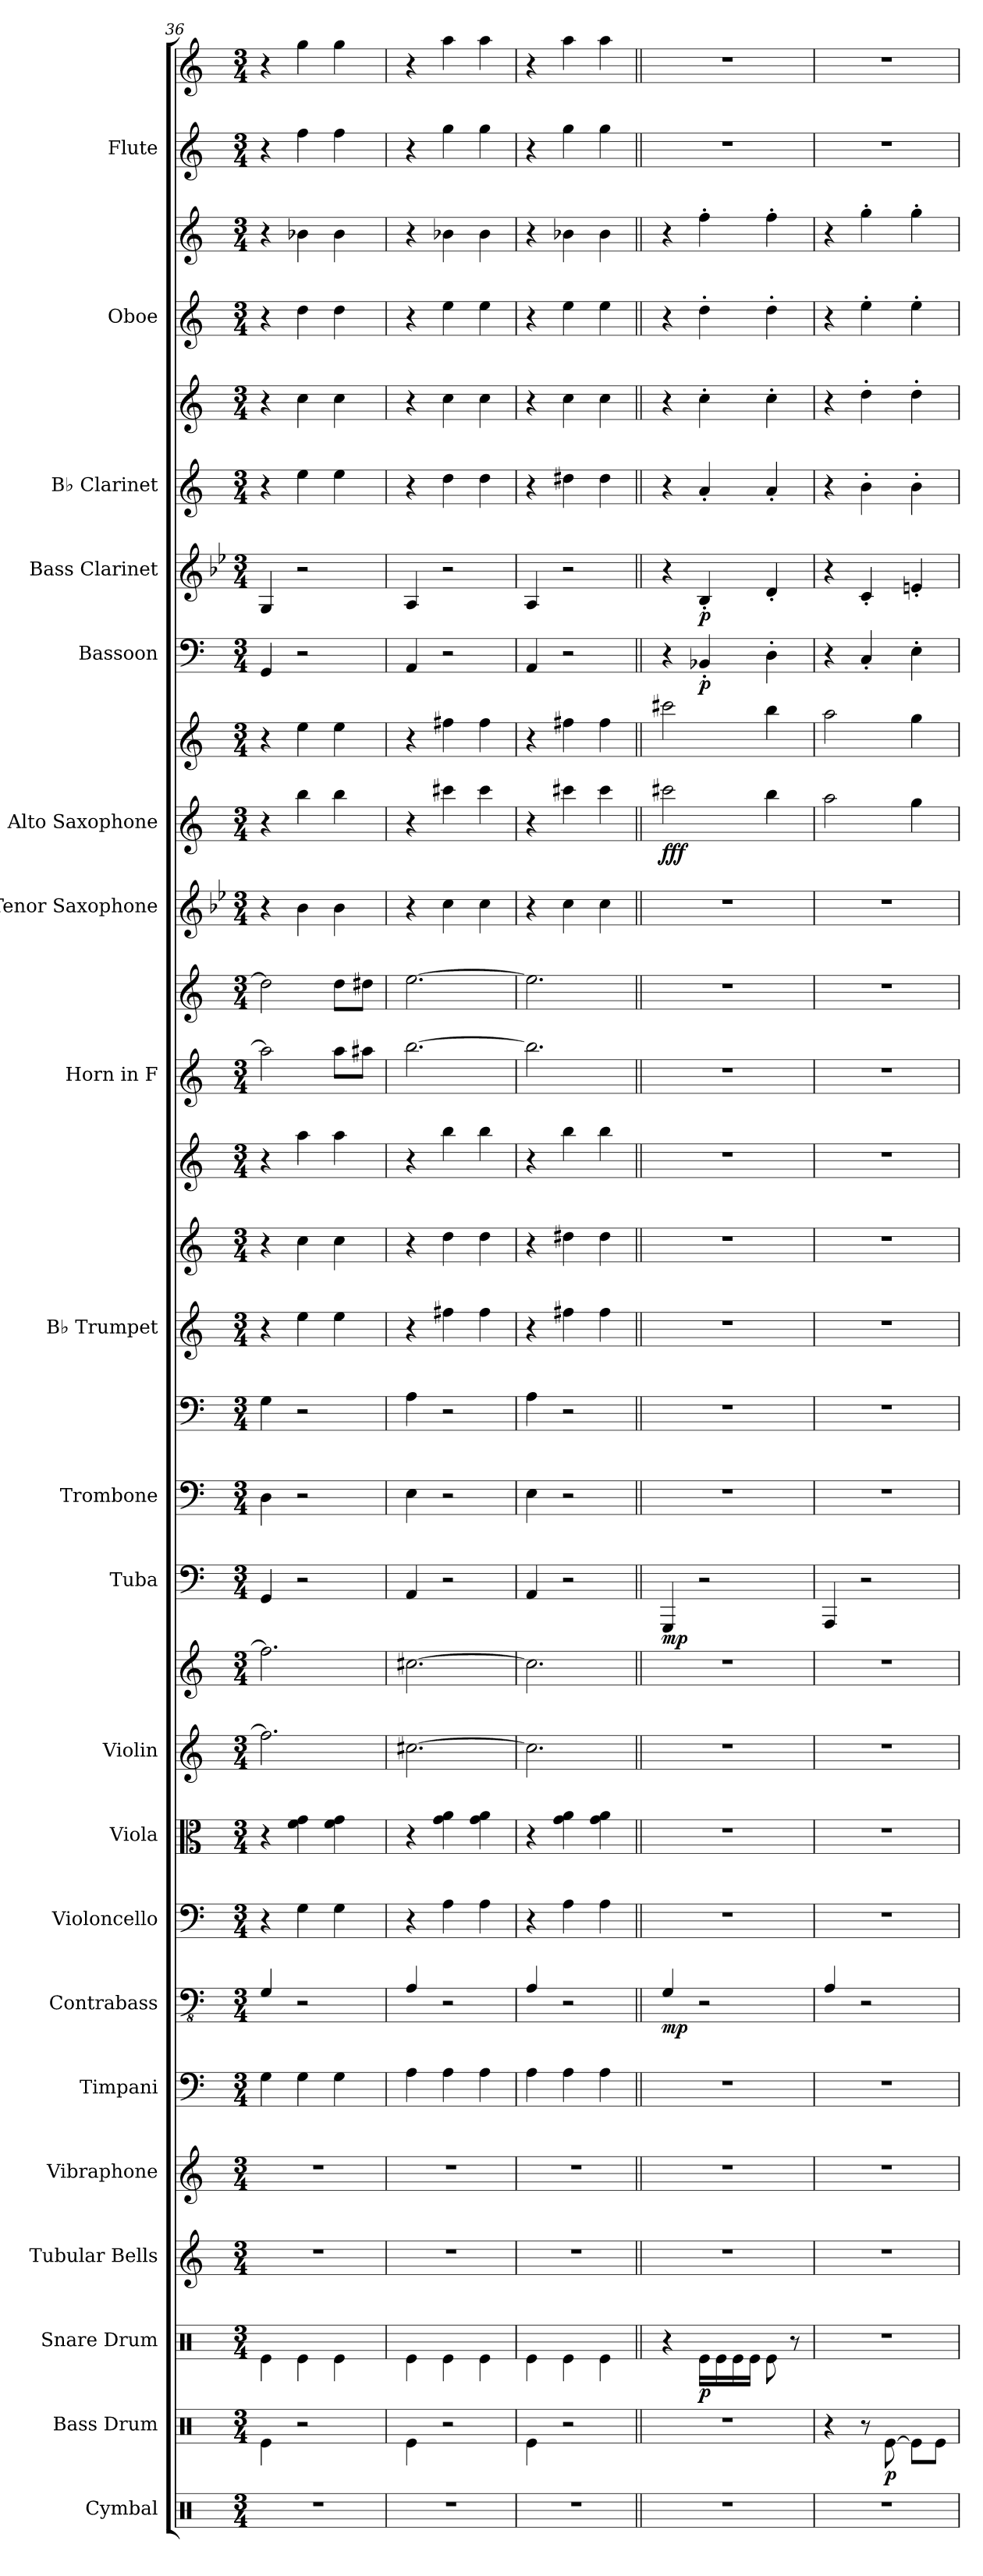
**kern	**kern	**dynam	**kern	**dynam	**kern	**kern	**kern	**kern	**dynam	**kern	**kern	**kern	**kern	**kern	**dynam	**kern	**kern	**kern	**kern	**kern	**kern	**kern	**kern	**kern	**kern	**dynam	**kern	**dynam	**kern	**dynam	**kern	**kern	**dynam	**kern	**kern	**dynam	**kern	**kern
*part21	*part20	*part20	*part19	*part19	*part18	*part17	*part16	*part15	*part15	*part14	*part13	*part12	*part12	*part11	*part11	*part10	*part10	*part9	*part9	*part9	*part8	*part8	*part7	*part6	*part6	*part6	*part5	*part5	*part4	*part4	*part3	*part3	*part3	*part2	*part2	*part2	*part1	*part1
*staff30	*staff29	*staff29	*staff28	*staff28	*staff27	*staff26	*staff25	*staff24	*staff24	*staff23	*staff22	*staff21	*staff20	*staff19	*staff19	*staff18	*staff17	*staff16	*staff15	*staff14	*staff13	*staff12	*staff11	*staff10	*staff9	*staff9/10	*staff8	*staff8	*staff7	*staff7	*staff6	*staff5	*staff5/6	*staff4	*staff3	*staff3/4	*staff2	*staff1
*I"Cymbal	*I"Bass Drum	*	*I"Snare Drum	*	*I"Tubular Bells	*I"Vibraphone	*I"Timpani	*I"Contrabass	*	*I"Violoncello	*I"Viola	*I"Violin	*	*I"Tuba	*	*I"Trombone	*	*I"B♭ Trumpet	*	*	*I"Horn in F	*	*I"Tenor Saxophone	*I"Alto Saxophone	*	*	*I"Bassoon	*	*I"Bass Clarinet	*	*I"B♭ Clarinet	*	*	*I"Oboe	*	*	*I"Flute	*
*I'Cym.	*I'B. Dr.	*	*I'Sn. Dr.	*	*I'Tu. Be.	*I'Vib.	*I'Timp.	*I'Cb.	*	*I'Vc.	*I'Vla.	*I'Vln.	*	*I'Tba.	*	*I'Tbn.	*	*I'B♭ Tpt.	*	*	*	*	*I'T. Sax.	*I'A. Sax.	*	*	*I'Bsn.	*	*I'B. Cl.	*	*I'B♭ Cl.	*	*	*I'Ob.	*	*	*I'Fl.	*
*clefX	*clefX	*	*clefX	*	*clefG2	*clefG2	*clefF4	*clefFv4	*	*clefF4	*clefC3	*clefG2	*clefG2	*clefF4	*	*clefF4	*clefF4	*clefG2	*clefG2	*clefG2	*clefG2	*clefG2	*clefG2	*clefG2	*clefG2	*	*clefF4	*	*clefG2	*	*clefG2	*clefG2	*	*clefG2	*clefG2	*	*clefG2	*clefG2
*	*	*	*	*	*	*	*	*ITrd7c12	*	*	*	*	*	*	*	*	*	*ITrd1c2	*ITrd1c2	*ITrd1c2	*ITrd4c7	*ITrd4c7	*ITrd8c14	*ITrd5c9	*ITrd5c9	*	*	*	*ITrd8c14	*	*ITrd1c2	*ITrd1c2	*	*	*	*	*	*
*k[]	*k[]	*	*k[]	*	*k[]	*k[]	*k[]	*k[]	*	*k[]	*k[]	*k[]	*k[]	*k[]	*	*k[]	*k[]	*k[b-e-]	*k[b-e-]	*k[b-e-]	*k[b-]	*k[b-]	*k[b-e-]	*k[b-e-a-]	*k[b-e-a-]	*	*k[]	*	*k[b-e-]	*	*k[b-e-]	*k[b-e-]	*	*k[]	*k[]	*	*k[]	*k[]
*M3/4	*M3/4	*	*M3/4	*	*M3/4	*M3/4	*M3/4	*M3/4	*	*M3/4	*M3/4	*M3/4	*M3/4	*M3/4	*	*M3/4	*M3/4	*M3/4	*M3/4	*M3/4	*M3/4	*M3/4	*M3/4	*M3/4	*M3/4	*	*M3/4	*	*M3/4	*	*M3/4	*M3/4	*	*M3/4	*M3/4	*	*M3/4	*M3/4
=36	=36	=36	=36	=36	=36	=36	=36	=36	=36	=36	=36	=36	=36	=36	=36	=36	=36	=36	=36	=36	=36	=36	=36	=36	=36	=36	=36	=36	=36	=36	=36	=36	=36	=36	=36	=36	=36	=36
2.r	4Re\	.	4Re\	.	2.r	2.r	4G\	4GGG/	.	4r	4r	2.ff\]	2.ff\]	4GG/	.	4D\	4G\	4r	4r	4r	2dd\]	2g\]	4r	4r	4r	.	4GG/	.	4GG/	.	4r	4r	.	4r	4r	.	4r	4r
.	2r	.	4Re\	.	.	.	4G\	2r	.	4G\	4f\ 4g\	.	.	2r	.	2r	2r	4dd\	4b-\	4gg\	.	.	4B-\	4dd\	4g\	.	2r	.	2r	.	4dd\	4b-\	.	4dd\	4b-X\	.	4ff\	4gg\
.	.	.	4Re\	.	.	.	4G\	.	.	4G\	4f\ 4g\	.	.	.	.	.	.	4dd\	4b-\	4gg\	8dd\L	8g\L	4B-\	4dd\	4g\	.	.	.	.	.	4dd\	4b-\	.	4dd\	4b-\	.	4ff\	4gg\
.	.	.	.	.	.	.	.	.	.	.	.	.	.	.	.	.	.	.	.	.	8dd#X\J	8g#X\J	.	.	.	.	.	.	.	.	.	.	.	.	.	.	.	.
=37	=37	=37	=37	=37	=37	=37	=37	=37	=37	=37	=37	=37	=37	=37	=37	=37	=37	=37	=37	=37	=37	=37	=37	=37	=37	=37	=37	=37	=37	=37	=37	=37	=37	=37	=37	=37	=37	=37
2.r	4Re\	.	4Re\	.	2.r	2.r	4A\	4AAA/	.	4r	4r	[2.cc#X\	[2.cc#X\	4AA/	.	4E\	4A\	4r	4r	4r	[2.ee\	[2.a\	4r	4r	4r	.	4AA/	.	4AA/	.	4r	4r	.	4r	4r	.	4r	4r
.	2r	.	4Re\	.	.	.	4A\	2r	.	4A\	4g\ 4a\	.	.	2r	.	2r	2r	4een\	4cc\	4aa\	.	.	4c\	4een\	4an\	.	2r	.	2r	.	4cc\	4b-\	.	4ee\	4b-X\	.	4gg\	4aa\
.	.	.	4Re\	.	.	.	4A\	.	.	4A\	4g\ 4a\	.	.	.	.	.	.	4ee\	4cc\	4aa\	.	.	4c\	4ee\	4a\	.	.	.	.	.	4cc\	4b-\	.	4ee\	4b-\	.	4gg\	4aa\
=38	=38	=38	=38	=38	=38	=38	=38	=38	=38	=38	=38	=38	=38	=38	=38	=38	=38	=38	=38	=38	=38	=38	=38	=38	=38	=38	=38	=38	=38	=38	=38	=38	=38	=38	=38	=38	=38	=38
2.r	4Re\	.	4Re\	.	2.r	2.r	4A\	4AAA/	.	4r	4r	2.cc#\]	2.cc#\]	4AA/	.	4E\	4A\	4r	4r	4r	2.ee\]	2.a\]	4r	4r	4r	.	4AA/	.	4AA/	.	4r	4r	.	4r	4r	.	4r	4r
.	2r	.	4Re\	.	.	.	4A\	2r	.	4A\	4g\ 4a\	.	.	2r	.	2r	2r	4een\	4cc#X\	4aa\	.	.	4c\	4een\	4an\	.	2r	.	2r	.	4cc#X\	4b-\	.	4ee\	4b-X\	.	4gg\	4aa\
.	.	.	4Re\	.	.	.	4A\	.	.	4A\	4g\ 4a\	.	.	.	.	.	.	4ee\	4cc#\	4aa\	.	.	4c\	4ee\	4a\	.	.	.	.	.	4cc#\	4b-\	.	4ee\	4b-\	.	4gg\	4aa\
=39||	=39||	=39||	=39||	=39||	=39||	=39||	=39||	=39||	=39||	=39||	=39||	=39||	=39||	=39||	=39||	=39||	=39||	=39||	=39||	=39||	=39||	=39||	=39||	=39||	=39||	=39||	=39||	=39||	=39||	=39||	=39||	=39||	=39||	=39||	=39||	=39||	=39||	=39||
*	*	*	*	*	*	*	*	*	*	*	*	*	*	*	*	*	*	*	*	*	*	*	*	*	*	*	*	*	*	*	*	*	*	*	*	*	*	*MM144
!	!	!	!	!	!	!	!	!	!LO:DY:b	!	!	!	!	!	!LO:DY:b	!	!	!	!	!	!	!	!	!	!	!LO:DY:b=2	!	!	!	!	!	!	!	!	!	!	!	!
!	!	!	!	!	!	!	!	!	!	!	!	!	!	!	!	!	!	!	!	!	!	!	!	!	!	!LO:DY:n=1:b	!	!	!	!	!	!	!	!	!	!	!	!
!	!	!	!	!	!	!	!	!	!	!	!	!	!	!	!	!	!	!	!	!	!	!	!	!	!	!LO:DY:n=2:b	!	!	!	!	!	!	!	!	!	!	!	!
2.r	2.r	.	4r	.	2.r	2.r	2.r	4GGG/	mp	2.r	2.r	2.r	2.r	4GGG/	mp	2.r	2.r	2.r	2.r	2.r	2.r	2.r	2.r	2een\	2een\	f f f	4r	.	4r	.	4r	4r	.	4r	4r	.	2.r	2.r
!	!	!	!	!LO:DY:b	!	!	!	!	!	!	!	!	!	!	!	!	!	!	!	!	!	!	!	!	!	!	!	!LO:DY:b	!	!LO:DY:b	!	!	!LO:DY:b=2	!	!	!	!	!
!	!	!	!	!	!	!	!	!	!	!	!	!	!	!	!	!	!	!	!	!	!	!	!	!	!	!	!	!	!	!	!	!	!LO:DY:n=1:b	!	!	!LO:DY:b=2	!	!
!	!	!	!	!	!	!	!	!	!	!	!	!	!	!	!	!	!	!	!	!	!	!	!	!	!	!	!	!	!	!	!	!	!	!	!	!LO:DY:n=1:b	!	!
.	.	.	16Re\LL	p	.	.	.	2r	.	.	.	.	.	2r	.	.	.	.	.	.	.	.	.	.	.	.	4BB-X'/	p	4BB-'/	p	4g'/	4b-'\	mp mp	4dd'\	4ff'\	mp mp	.	.
.	.	.	16Re\	.	.	.	.	.	.	.	.	.	.	.	.	.	.	.	.	.	.	.	.	.	.	.	.	.	.	.	.	.	.	.	.	.	.	.
.	.	.	16Re\	.	.	.	.	.	.	.	.	.	.	.	.	.	.	.	.	.	.	.	.	.	.	.	.	.	.	.	.	.	.	.	.	.	.	.
.	.	.	16Re\JJ	.	.	.	.	.	.	.	.	.	.	.	.	.	.	.	.	.	.	.	.	.	.	.	.	.	.	.	.	.	.	.	.	.	.	.
.	.	.	8Re\	.	.	.	.	.	.	.	.	.	.	.	.	.	.	.	.	.	.	.	.	4dd\	4dd\	.	4D'\	.	4D'/	.	4g'/	4b-'\	.	4dd'\	4ff'\	.	.	.
.	.	.	8r	.	.	.	.	.	.	.	.	.	.	.	.	.	.	.	.	.	.	.	.	.	.	.	.	.	.	.	.	.	.	.	.	.	.	.
=40	=40	=40	=40	=40	=40	=40	=40	=40	=40	=40	=40	=40	=40	=40	=40	=40	=40	=40	=40	=40	=40	=40	=40	=40	=40	=40	=40	=40	=40	=40	=40	=40	=40	=40	=40	=40	=40	=40
2.r	4r	.	2.r	.	2.r	2.r	2.r	4AAA/	.	2.r	2.r	2.r	2.r	4AAA/	.	2.r	2.r	2.r	2.r	2.r	2.r	2.r	2.r	2cc\	2cc\	.	4r	.	4r	.	4r	4r	.	4r	4r	.	2.r	2.r
.	8r	.	.	.	.	.	.	2r	.	.	.	.	.	2r	.	.	.	.	.	.	.	.	.	.	.	.	4C'/	.	4C'/	.	4a'\	4cc'\	.	4ee'\	4gg'\	.	.	.
!	!	!LO:DY:b	!	!	!	!	!	!	!	!	!	!	!	!	!	!	!	!	!	!	!	!	!	!	!	!	!	!	!	!	!	!	!	!	!	!	!	!
.	[8Re\	p	.	.	.	.	.	.	.	.	.	.	.	.	.	.	.	.	.	.	.	.	.	.	.	.	.	.	.	.	.	.	.	.	.	.	.	.
.	8Re\L]	.	.	.	.	.	.	.	.	.	.	.	.	.	.	.	.	.	.	.	.	.	.	4b-\	4b-\	.	4E'\	.	4En'/	.	4a'\	4cc'\	.	4ee'\	4gg'\	.	.	.
.	8Re\J	.	.	.	.	.	.	.	.	.	.	.	.	.	.	.	.	.	.	.	.	.	.	.	.	.	.	.	.	.	.	.	.	.	.	.	.	.
=	=	=	=	=	=	=	=	=	=	=	=	=	=	=	=	=	=	=	=	=	=	=	=	=	=	=	=	=	=	=	=	=	=	=	=	=	=	=
*-	*-	*-	*-	*-	*-	*-	*-	*-	*-	*-	*-	*-	*-	*-	*-	*-	*-	*-	*-	*-	*-	*-	*-	*-	*-	*-	*-	*-	*-	*-	*-	*-	*-	*-	*-	*-	*-	*-
